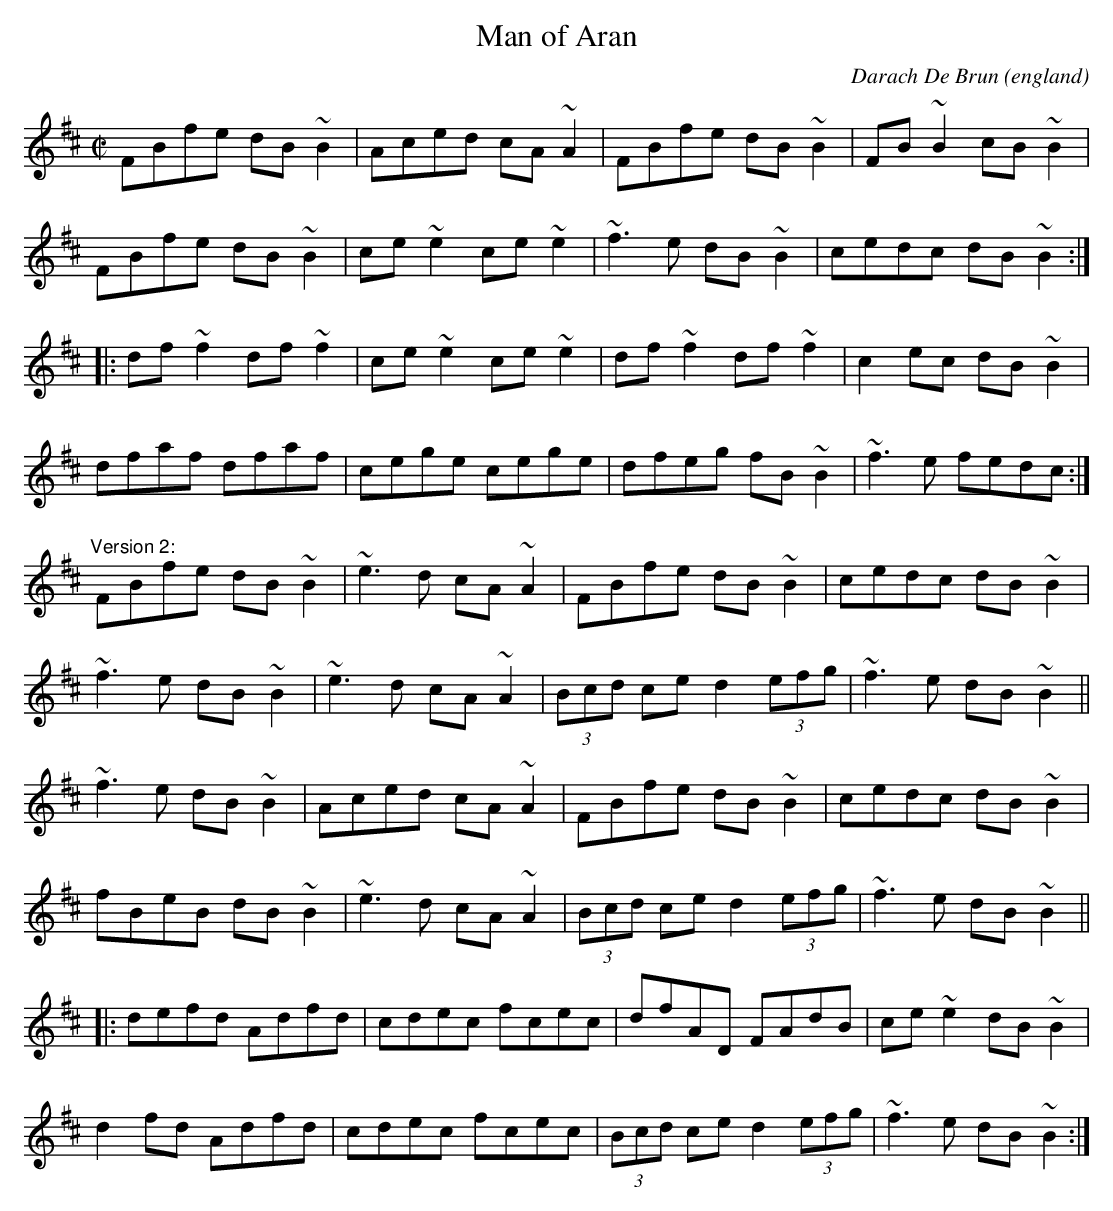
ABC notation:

X:1
T:Man of Aran
O:england
C:Darach De Brun
M:C|
K:Bm
FBfe dB~B2|Aced cA~A2|FBfe dB~B2|FB~B2 cB~B2|
FBfe dB~B2|ce~e2 ce~e2|~f3e dB~B2|cedc dB~B2:|
|:df~f2 df~f2|ce~e2 ce~e2|df~f2 df~f2|c2ec dB~B2|
dfaf dfaf|cege cege|dfeg fB~B2|~f3e fedc:|
"Version 2:"
FBfe dB~B2|~e3d cA~A2|FBfe dB~B2|cedc dB~B2|
~f3e dB~B2|~e3d cA~A2|(3Bcd ce d2 (3efg|~f3e dB~B2||
~f3e dB~B2|Aced cA~A2|FBfe dB~B2|cedc dB~B2|
fBeB dB~B2|~e3d cA~A2|(3Bcd ce d2 (3efg|~f3e dB~B2||
|:defd Adfd|cdec fcec|dfAD FAdB|ce~e2 dB~B2|
d2fd Adfd|cdec fcec|(3Bcd ce d2 (3efg|~f3e dB~B2:|
